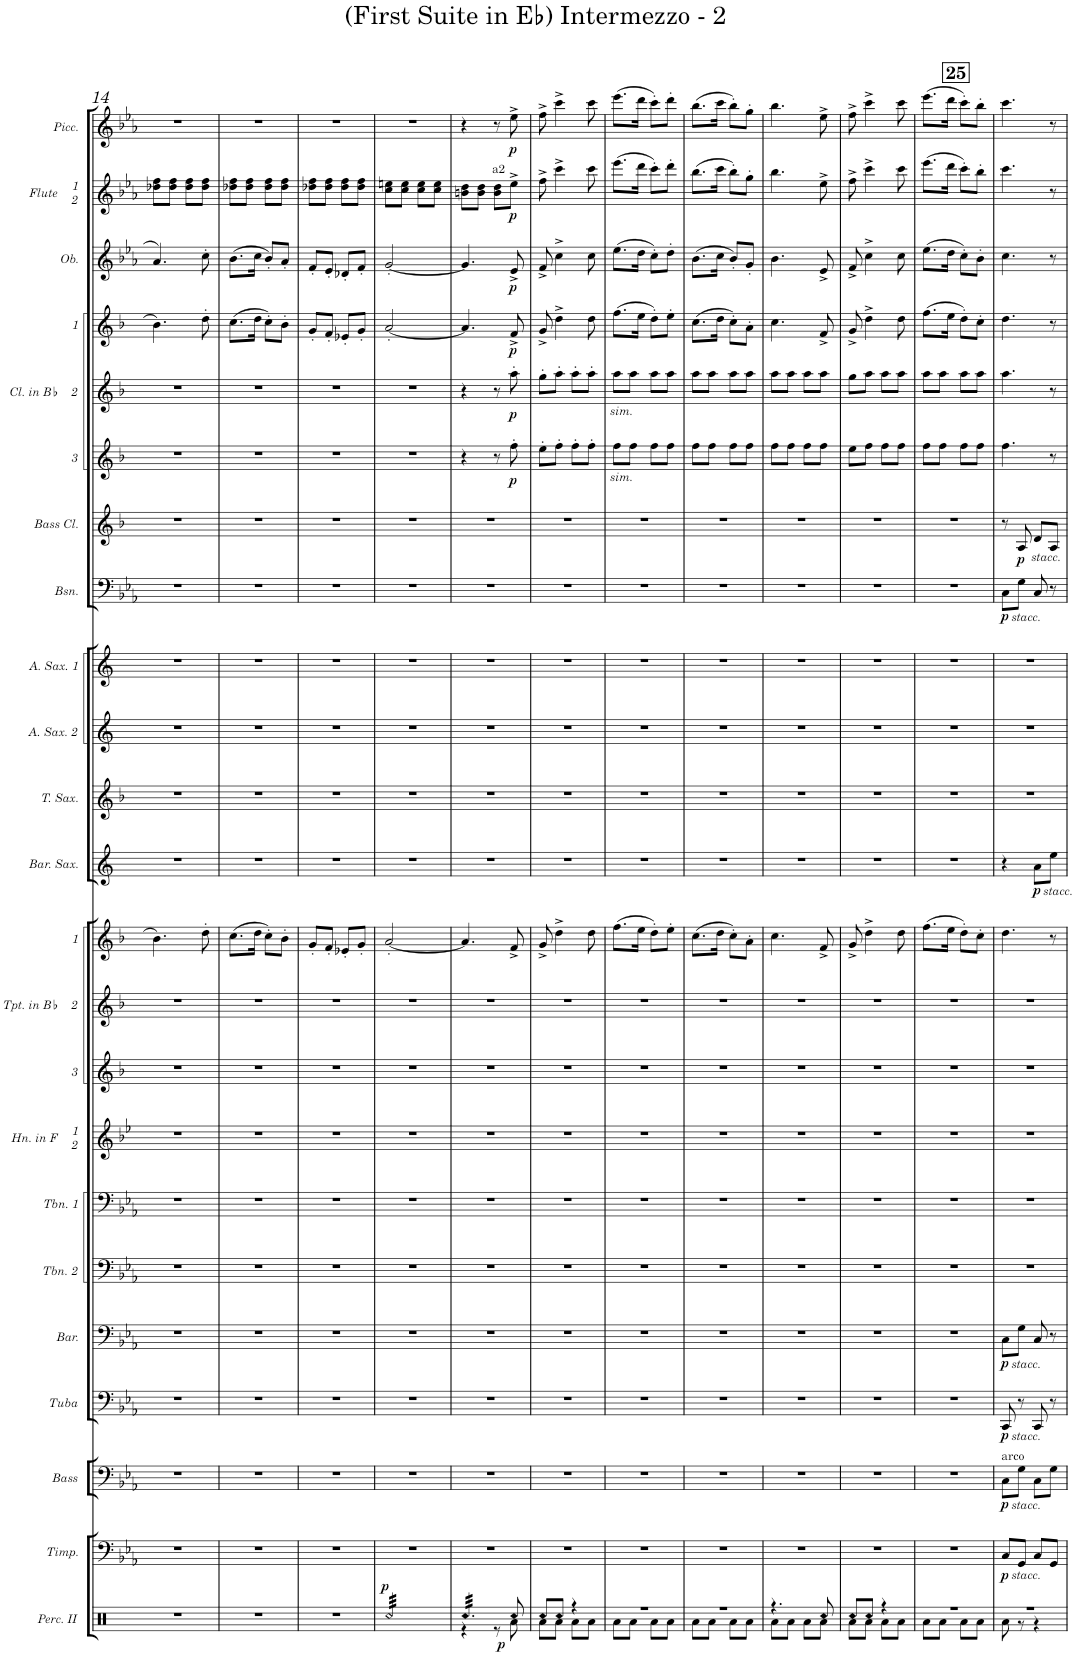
**kern	**dynam	**kern	**dynam	**kern	**dynam	**kern	**dynam	**kern	**dynam	**kern	**kern	**kern	**kern	**kern	**kern	**kern	**dynam	**kern	**kern	**kern	**kern	**dynam	**kern	**dynam	**kern	**dynam	**kern	**dynam	**kern	**dynam	**kern	**dynam	**kern	**dynam	**kern	**dynam
*part23	*part23	*part22	*part22	*part21	*part21	*part20	*part20	*part19	*part19	*part18	*part17	*part16	*part15	*part14	*part13	*part12	*part12	*part11	*part10	*part9	*part8	*part8	*part7	*part7	*part6	*part6	*part5	*part5	*part4	*part4	*part3	*part3	*part2	*part2	*part1	*part1
*staff23	*staff23	*staff22	*staff22	*staff21	*staff21	*staff20	*staff20	*staff19	*staff19	*staff18	*staff17	*staff16	*staff15	*staff14	*staff13	*staff12	*staff12	*staff11	*staff10	*staff9	*staff8	*staff8	*staff7	*staff7	*staff6	*staff6	*staff5	*staff5	*staff4	*staff4	*staff3	*staff3	*staff2	*staff2	*staff1	*staff1
*I"Percussion II	*	*I"Timpani	*	*I"String Bass	*	*I"Tuba	*	*I"Baritone	*	*I"Trombone 2	*I"Trombone 1	*I"1 Horn in F        2	*I"3	*I"Trumpet in Bb    2	*I"1	*I"Baritone Saxophone	*	*I"Tenor Saxophone	*I"Alto Saxophone 2	*I"Alto Saxophone 1	*I"Bassoon	*	*I"Bass Clarinet	*	*I"3	*	*I"Clarinet in Bb   2	*	*I"1	*	*I"Oboe	*	*I"1 Flute       2	*	*I"Piccolo	*
*I'Perc. II	*	*I'Timp.	*	*I'Bass	*	*I'Tuba	*	*I'Bar.	*	*I'Tbn. 2	*I'Tbn. 1	*I'1 Hn. in F        2	*	*I'Tpt. in Bb    2	*	*I'Bar. Sax.	*	*I'T. Sax.	*I'A. Sax. 2	*I'A. Sax. 1	*I'Bsn.	*	*I'Bass Cl.	*	*	*	*I'Cl. in Bb    2	*	*	*	*I'Ob.	*	*I'1 Flute        2	*	*I'Picc.	*
!!LO:PB:g=z
*clefX	*	*clefF4	*	*clefF4	*	*clefF4	*	*clefF4	*	*clefF4	*clefF4	*clefG2	*clefG2	*clefG2	*clefG2	*clefG2	*	*clefG2	*clefG2	*clefG2	*clefF4	*	*clefG2	*	*clefG2	*	*clefG2	*	*clefG2	*	*clefG2	*	*clefG2	*	*clefG2	*
*	*	*	*	*Trd7c12	*	*	*	*	*	*	*	*Trd4c7	*Trd1c2	*Trd1c2	*Trd1c2	*Trd12c21	*	*Trd8c14	*Trd5c9	*Trd5c9	*	*	*Trd8c14	*	*Trd1c2	*	*Trd1c2	*	*Trd1c2	*	*	*	*	*	*Trd-7c-12	*
*k[]	*	*k[b-e-a-]	*	*k[b-e-a-]	*	*k[b-e-a-]	*	*k[b-e-a-]	*	*k[b-e-a-]	*k[b-e-a-]	*k[b-e-]	*k[b-]	*k[b-]	*k[b-]	*k[]	*	*k[b-]	*k[]	*k[]	*k[b-e-a-]	*	*k[b-]	*	*k[b-]	*	*k[b-]	*	*k[b-]	*	*k[b-e-a-]	*	*k[b-e-a-]	*	*k[b-e-a-]	*
*M2/4	*	*M2/4	*	*M2/4	*	*M2/4	*	*M2/4	*	*M2/4	*M2/4	*M2/4	*M2/4	*M2/4	*M2/4	*M2/4	*	*M2/4	*M2/4	*M2/4	*M2/4	*	*M2/4	*	*M2/4	*	*M2/4	*	*M2/4	*	*M2/4	*	*M2/4	*	*M2/4	*
=14	=14	=14	=14	=14	=14	=14	=14	=14	=14	=14	=14	=14	=14	=14	=14	=14	=14	=14	=14	=14	=14	=14	=14	=14	=14	=14	=14	=14	=14	=14	=14	=14	=14	=14	=14	=14
2r	.	2r	.	2r	.	2r	.	2r	.	2r	2r	2r	2r	2r	4.b-\	2r	.	2r	2r	2r	2r	.	2r	.	2r	.	2r	.	4.b-\	.	4.a-/	.	8dd-X\ 8ff\L	.	2r	.
.	.	.	.	.	.	.	.	.	.	.	.	.	.	.	.	.	.	.	.	.	.	.	.	.	.	.	.	.	.	.	.	.	8dd-\ 8ff\J	.	.	.
.	.	.	.	.	.	.	.	.	.	.	.	.	.	.	.	.	.	.	.	.	.	.	.	.	.	.	.	.	.	.	.	.	8dd-\ 8ff\L	.	.	.
.	.	.	.	.	.	.	.	.	.	.	.	.	.	.	8dd'\	.	.	.	.	.	.	.	.	.	.	.	.	.	8dd'\	.	8cc'\	.	8dd-\ 8ff\J	.	.	.
=15	=15	=15	=15	=15	=15	=15	=15	=15	=15	=15	=15	=15	=15	=15	=15	=15	=15	=15	=15	=15	=15	=15	=15	=15	=15	=15	=15	=15	=15	=15	=15	=15	=15	=15	=15	=15
2r	.	2r	.	2r	.	2r	.	2r	.	2r	2r	2r	2r	2r	(8.cc\L	2r	.	2r	2r	2r	2r	.	2r	.	2r	.	2r	.	(8.cc\L	.	(8.b-\L	.	8dd-X\ 8ff\L	.	2r	.
.	.	.	.	.	.	.	.	.	.	.	.	.	.	.	.	.	.	.	.	.	.	.	.	.	.	.	.	.	.	.	.	.	8dd-\ 8ff\J	.	.	.
.	.	.	.	.	.	.	.	.	.	.	.	.	.	.	16dd\Jk	.	.	.	.	.	.	.	.	.	.	.	.	.	16dd\Jk	.	16cc\Jk	.	.	.	.	.
.	.	.	.	.	.	.	.	.	.	.	.	.	.	.	8cc'\L)	.	.	.	.	.	.	.	.	.	.	.	.	.	8cc'\L)	.	8b-'/L)	.	8dd-\ 8ff\L	.	.	.
.	.	.	.	.	.	.	.	.	.	.	.	.	.	.	8b-'\J	.	.	.	.	.	.	.	.	.	.	.	.	.	8b-'\J	.	8a-'/J	.	8dd-\ 8ff\J	.	.	.
=16	=16	=16	=16	=16	=16	=16	=16	=16	=16	=16	=16	=16	=16	=16	=16	=16	=16	=16	=16	=16	=16	=16	=16	=16	=16	=16	=16	=16	=16	=16	=16	=16	=16	=16	=16	=16
2r	.	2r	.	2r	.	2r	.	2r	.	2r	2r	2r	2r	2r	8g'/L	2r	.	2r	2r	2r	2r	.	2r	.	2r	.	2r	.	8g'/L	.	8f'/L	.	8dd-X\ 8ff\L	.	2r	.
.	.	.	.	.	.	.	.	.	.	.	.	.	.	.	8f'/J	.	.	.	.	.	.	.	.	.	.	.	.	.	8f'/J	.	8e-'/J	.	8dd-\ 8ff\J	.	.	.
.	.	.	.	.	.	.	.	.	.	.	.	.	.	.	8e-X'/L	.	.	.	.	.	.	.	.	.	.	.	.	.	8e-X'/L	.	8d-X'/L	.	8dd-\ 8ff\L	.	.	.
.	.	.	.	.	.	.	.	.	.	.	.	.	.	.	8g'/J	.	.	.	.	.	.	.	.	.	.	.	.	.	8g'/J	.	8f'/J	.	8dd-\ 8ff\J	.	.	.
=17	=17	=17	=17	=17	=17	=17	=17	=17	=17	=17	=17	=17	=17	=17	=17	=17	=17	=17	=17	=17	=17	=17	=17	=17	=17	=17	=17	=17	=17	=17	=17	=17	=17	=17	=17	=17
!LO:N:head=diamond	!LO:DY:a	!	!	!	!	!	!	!	!	!	!	!	!	!	!	!	!	!	!	!	!	!	!	!	!	!	!	!	!	!	!	!	!	!	!	!
*tremolo	*	*	*	*	*	*	*	*	*	*	*	*	*	*	*	*	*	*	*	*	*	*	*	*	*	*	*	*	*	*	*	*	*	*	*	*
32Rcc/LLL	p	2r	.	2r	.	2r	.	2r	.	2r	2r	2r	2r	2r	[2a'/	2r	.	2r	2r	2r	2r	.	2r	.	2r	.	2r	.	[2a'/	.	[2g'/	.	8cc\ 8een\L	.	2r	.
32Rcc/	.	.	.	.	.	.	.	.	.	.	.	.	.	.	.	.	.	.	.	.	.	.	.	.	.	.	.	.	.	.	.	.	.	.	.	.
32Rcc/	.	.	.	.	.	.	.	.	.	.	.	.	.	.	.	.	.	.	.	.	.	.	.	.	.	.	.	.	.	.	.	.	.	.	.	.
32Rcc/	.	.	.	.	.	.	.	.	.	.	.	.	.	.	.	.	.	.	.	.	.	.	.	.	.	.	.	.	.	.	.	.	.	.	.	.
32Rcc/	.	.	.	.	.	.	.	.	.	.	.	.	.	.	.	.	.	.	.	.	.	.	.	.	.	.	.	.	.	.	.	.	8cc\ 8ee\J	.	.	.
32Rcc/	.	.	.	.	.	.	.	.	.	.	.	.	.	.	.	.	.	.	.	.	.	.	.	.	.	.	.	.	.	.	.	.	.	.	.	.
32Rcc/	.	.	.	.	.	.	.	.	.	.	.	.	.	.	.	.	.	.	.	.	.	.	.	.	.	.	.	.	.	.	.	.	.	.	.	.
32Rcc/	.	.	.	.	.	.	.	.	.	.	.	.	.	.	.	.	.	.	.	.	.	.	.	.	.	.	.	.	.	.	.	.	.	.	.	.
32Rcc/	.	.	.	.	.	.	.	.	.	.	.	.	.	.	.	.	.	.	.	.	.	.	.	.	.	.	.	.	.	.	.	.	8cc\ 8ee\L	.	.	.
32Rcc/	.	.	.	.	.	.	.	.	.	.	.	.	.	.	.	.	.	.	.	.	.	.	.	.	.	.	.	.	.	.	.	.	.	.	.	.
32Rcc/	.	.	.	.	.	.	.	.	.	.	.	.	.	.	.	.	.	.	.	.	.	.	.	.	.	.	.	.	.	.	.	.	.	.	.	.
32Rcc/	.	.	.	.	.	.	.	.	.	.	.	.	.	.	.	.	.	.	.	.	.	.	.	.	.	.	.	.	.	.	.	.	.	.	.	.
32Rcc/	.	.	.	.	.	.	.	.	.	.	.	.	.	.	.	.	.	.	.	.	.	.	.	.	.	.	.	.	.	.	.	.	8cc\ 8ee\J	.	.	.
32Rcc/	.	.	.	.	.	.	.	.	.	.	.	.	.	.	.	.	.	.	.	.	.	.	.	.	.	.	.	.	.	.	.	.	.	.	.	.
32Rcc/	.	.	.	.	.	.	.	.	.	.	.	.	.	.	.	.	.	.	.	.	.	.	.	.	.	.	.	.	.	.	.	.	.	.	.	.
32Rcc/JJJ	.	.	.	.	.	.	.	.	.	.	.	.	.	.	.	.	.	.	.	.	.	.	.	.	.	.	.	.	.	.	.	.	.	.	.	.
=18	=18	=18	=18	=18	=18	=18	=18	=18	=18	=18	=18	=18	=18	=18	=18	=18	=18	=18	=18	=18	=18	=18	=18	=18	=18	=18	=18	=18	=18	=18	=18	=18	=18	=18	=18	=18
!LO:N:head=diamond	!	!	!	!	!	!	!	!	!	!	!	!	!	!	!	!	!	!	!	!	!	!	!	!	!	!	!	!	!	!	!	!	!	!	!	!
*^	*	*	*	*	*	*	*	*	*	*	*	*	*	*	*	*	*	*	*	*	*	*	*	*	*	*	*	*	*	*	*	*	*	*	*	*
32Rcc/LLL	4r	.	2r	.	2r	.	2r	.	2r	.	2r	2r	2r	2r	2r	4.a/]	2r	.	2r	2r	2r	2r	.	2r	.	4r	.	4r	.	4.a/]	.	4.g/]	.	8bn\ 8dd\L	.	4r	.
32Rcc/	.	.	.	.	.	.	.	.	.	.	.	.	.	.	.	.	.	.	.	.	.	.	.	.	.	.	.	.	.	.	.	.	.	.	.	.	.
32Rcc/	.	.	.	.	.	.	.	.	.	.	.	.	.	.	.	.	.	.	.	.	.	.	.	.	.	.	.	.	.	.	.	.	.	.	.	.	.
32Rcc/	.	.	.	.	.	.	.	.	.	.	.	.	.	.	.	.	.	.	.	.	.	.	.	.	.	.	.	.	.	.	.	.	.	.	.	.	.
32Rcc/	.	.	.	.	.	.	.	.	.	.	.	.	.	.	.	.	.	.	.	.	.	.	.	.	.	.	.	.	.	.	.	.	.	8b\ 8dd\J	.	.	.
32Rcc/	.	.	.	.	.	.	.	.	.	.	.	.	.	.	.	.	.	.	.	.	.	.	.	.	.	.	.	.	.	.	.	.	.	.	.	.	.
32Rcc/	.	.	.	.	.	.	.	.	.	.	.	.	.	.	.	.	.	.	.	.	.	.	.	.	.	.	.	.	.	.	.	.	.	.	.	.	.
32Rcc/	.	.	.	.	.	.	.	.	.	.	.	.	.	.	.	.	.	.	.	.	.	.	.	.	.	.	.	.	.	.	.	.	.	.	.	.	.
32Rcc/	8r	.	.	.	.	.	.	.	.	.	.	.	.	.	.	.	.	.	.	.	.	.	.	.	.	8r	.	8r	.	.	.	.	.	8b\ 8dd\L	.	8r	.
32Rcc/	.	.	.	.	.	.	.	.	.	.	.	.	.	.	.	.	.	.	.	.	.	.	.	.	.	.	.	.	.	.	.	.	.	.	.	.	.
32Rcc/	.	.	.	.	.	.	.	.	.	.	.	.	.	.	.	.	.	.	.	.	.	.	.	.	.	.	.	.	.	.	.	.	.	.	.	.	.
32Rcc/JJJ	.	.	.	.	.	.	.	.	.	.	.	.	.	.	.	.	.	.	.	.	.	.	.	.	.	.	.	.	.	.	.	.	.	.	.	.	.
*Xtremolo	*	*	*	*	*	*	*	*	*	*	*	*	*	*	*	*	*	*	*	*	*	*	*	*	*	*	*	*	*	*	*	*	*	*	*	*	*
!	!	!	!	!	!	!	!	!	!	!	!	!	!	!	!	!	!	!	!	!	!	!	!	!	!	!	!	!	!	!	!	!	!	!LO:TX:a:t=a2	!	!	!
!LO:N:head=diamond	!	!LO:DY:b	!	!	!	!	!	!	!	!	!	!	!	!	!	!	!	!	!	!	!	!	!	!	!	!	!LO:DY:b	!	!LO:DY:b	!	!LO:DY:b	!	!LO:DY:b	!	!LO:DY:b	!	!LO:DY:b
8Rcc/	8Ra\	p	.	.	.	.	.	.	.	.	.	.	.	.	.	8f^/	.	.	.	.	.	.	.	.	.	8ff'\	p	8aa'\	p	8f^/	p	8e-^/	p	8ee-^\J	p	8ee-^\	p
=19	=19	=19	=19	=19	=19	=19	=19	=19	=19	=19	=19	=19	=19	=19	=19	=19	=19	=19	=19	=19	=19	=19	=19	=19	=19	=19	=19	=19	=19	=19	=19	=19	=19	=19	=19	=19	=19
!LO:N:head=diamond	!	!	!	!	!	!	!	!	!	!	!	!	!	!	!	!	!	!	!	!	!	!	!	!	!	!	!	!	!	!	!	!	!	!	!	!	!
8Rcc/L	8Ra\L	.	2r	.	2r	.	2r	.	2r	.	2r	2r	2r	2r	2r	8g^/	2r	.	2r	2r	2r	2r	.	2r	.	8ee'\L	.	8gg'\L	.	8g^/	.	8f^/	.	8ff^\	.	8ff^\	.
!LO:N:head=diamond	!	!	!	!	!	!	!	!	!	!	!	!	!	!	!	!	!	!	!	!	!	!	!	!	!	!	!	!	!	!	!	!	!	!	!	!	!
8Rcc/J	8Ra\J	.	.	.	.	.	.	.	.	.	.	.	.	.	.	4dd^\	.	.	.	.	.	.	.	.	.	8ff'\J	.	8aa'\J	.	4dd^\	.	4cc^\	.	4ccc^\	.	4ccc^\	.
4r	8Ra\L	.	.	.	.	.	.	.	.	.	.	.	.	.	.	.	.	.	.	.	.	.	.	.	.	8ff'\L	.	8aa'\L	.	.	.	.	.	.	.	.	.
.	8Ra\J	.	.	.	.	.	.	.	.	.	.	.	.	.	.	8dd\	.	.	.	.	.	.	.	.	.	8ff'\J	.	8aa'\J	.	8dd\	.	8cc\	.	8ccc\	.	8ccc\	.
=20	=20	=20	=20	=20	=20	=20	=20	=20	=20	=20	=20	=20	=20	=20	=20	=20	=20	=20	=20	=20	=20	=20	=20	=20	=20	=20	=20	=20	=20	=20	=20	=20	=20	=20	=20	=20	=20
!	!	!	!	!	!	!	!	!	!	!	!	!	!	!	!	!	!	!	!	!	!	!	!	!	!	!	!	!LO:TX:b:i:t=sim.	!	!	!	!	!	!	!	!	!
!	!	!	!	!	!	!	!	!	!	!	!	!	!	!	!	!	!	!	!	!	!	!	!	!	!	!LO:TX:b:i:t=sim.	!	!	!	!	!	!	!	!	!	!	!
2r	8Ra\L	.	2r	.	2r	.	2r	.	2r	.	2r	2r	2r	2r	2r	(8.ff\L	2r	.	2r	2r	2r	2r	.	2r	.	8ff\L	.	8aa\L	.	(8.ff\L	.	(8.ee-\L	.	(8.eee-\L	.	(8.eee-\L	.
.	8Ra\J	.	.	.	.	.	.	.	.	.	.	.	.	.	.	.	.	.	.	.	.	.	.	.	.	8ff\J	.	8aa\J	.	.	.	.	.	.	.	.	.
.	.	.	.	.	.	.	.	.	.	.	.	.	.	.	.	16ee\Jk	.	.	.	.	.	.	.	.	.	.	.	.	.	16ee\Jk	.	16dd\Jk	.	16ddd\Jk	.	16ddd\Jk	.
.	8Ra\L	.	.	.	.	.	.	.	.	.	.	.	.	.	.	8dd'\L)	.	.	.	.	.	.	.	.	.	8ff\L	.	8aa\L	.	8dd'\L)	.	8cc'\L)	.	8ccc'\L)	.	8ccc'\L)	.
.	8Ra\J	.	.	.	.	.	.	.	.	.	.	.	.	.	.	8ee'\J	.	.	.	.	.	.	.	.	.	8ff\J	.	8aa\J	.	8ee'\J	.	8dd'\J	.	8ddd'\J	.	8ddd'\J	.
=21	=21	=21	=21	=21	=21	=21	=21	=21	=21	=21	=21	=21	=21	=21	=21	=21	=21	=21	=21	=21	=21	=21	=21	=21	=21	=21	=21	=21	=21	=21	=21	=21	=21	=21	=21	=21	=21
2r	8Ra\L	.	2r	.	2r	.	2r	.	2r	.	2r	2r	2r	2r	2r	(8.cc\L	2r	.	2r	2r	2r	2r	.	2r	.	8ff\L	.	8aa\L	.	(8.cc\L	.	(8.b-\L	.	(8.bb-\L	.	(8.bb-\L	.
.	8Ra\J	.	.	.	.	.	.	.	.	.	.	.	.	.	.	.	.	.	.	.	.	.	.	.	.	8ff\J	.	8aa\J	.	.	.	.	.	.	.	.	.
.	.	.	.	.	.	.	.	.	.	.	.	.	.	.	.	16dd\Jk	.	.	.	.	.	.	.	.	.	.	.	.	.	16dd\Jk	.	16cc\Jk	.	16ccc\Jk	.	16ccc\Jk	.
.	8Ra\L	.	.	.	.	.	.	.	.	.	.	.	.	.	.	8cc'\L)	.	.	.	.	.	.	.	.	.	8ff\L	.	8aa\L	.	8cc'\L)	.	8b-'/L)	.	8bb-'\L)	.	8bb-'\L)	.
.	8Ra\J	.	.	.	.	.	.	.	.	.	.	.	.	.	.	8a'\J	.	.	.	.	.	.	.	.	.	8ff\J	.	8aa\J	.	8a'\J	.	8g'/J	.	8gg'\J	.	8gg'\J	.
=22	=22	=22	=22	=22	=22	=22	=22	=22	=22	=22	=22	=22	=22	=22	=22	=22	=22	=22	=22	=22	=22	=22	=22	=22	=22	=22	=22	=22	=22	=22	=22	=22	=22	=22	=22	=22	=22
4.r	8Ra\L	.	2r	.	2r	.	2r	.	2r	.	2r	2r	2r	2r	2r	4.cc\	2r	.	2r	2r	2r	2r	.	2r	.	8ff\L	.	8aa\L	.	4.cc\	.	4.b-\	.	4.bb-\	.	4.bb-\	.
.	8Ra\J	.	.	.	.	.	.	.	.	.	.	.	.	.	.	.	.	.	.	.	.	.	.	.	.	8ff\J	.	8aa\J	.	.	.	.	.	.	.	.	.
.	8Ra\L	.	.	.	.	.	.	.	.	.	.	.	.	.	.	.	.	.	.	.	.	.	.	.	.	8ff\L	.	8aa\L	.	.	.	.	.	.	.	.	.
!LO:N:head=diamond	!	!	!	!	!	!	!	!	!	!	!	!	!	!	!	!	!	!	!	!	!	!	!	!	!	!	!	!	!	!	!	!	!	!	!	!	!
8Rcc/	8Ra\J	.	.	.	.	.	.	.	.	.	.	.	.	.	.	8f^/	.	.	.	.	.	.	.	.	.	8ff\J	.	8aa\J	.	8f^/	.	8e-^/	.	8ee-^\	.	8ee-^\	.
=23	=23	=23	=23	=23	=23	=23	=23	=23	=23	=23	=23	=23	=23	=23	=23	=23	=23	=23	=23	=23	=23	=23	=23	=23	=23	=23	=23	=23	=23	=23	=23	=23	=23	=23	=23	=23	=23
!LO:N:head=diamond	!	!	!	!	!	!	!	!	!	!	!	!	!	!	!	!	!	!	!	!	!	!	!	!	!	!	!	!	!	!	!	!	!	!	!	!	!
8Rcc/L	8Ra\L	.	2r	.	2r	.	2r	.	2r	.	2r	2r	2r	2r	2r	8g^/	2r	.	2r	2r	2r	2r	.	2r	.	8ee\L	.	8gg\L	.	8g^/	.	8f^/	.	8ff^\	.	8ff^\	.
!LO:N:head=diamond	!	!	!	!	!	!	!	!	!	!	!	!	!	!	!	!	!	!	!	!	!	!	!	!	!	!	!	!	!	!	!	!	!	!	!	!	!
8Rcc/J	8Ra\J	.	.	.	.	.	.	.	.	.	.	.	.	.	.	4dd^\	.	.	.	.	.	.	.	.	.	8ff\J	.	8aa\J	.	4dd^\	.	4cc^\	.	4ccc^\	.	4ccc^\	.
4r	8Ra\L	.	.	.	.	.	.	.	.	.	.	.	.	.	.	.	.	.	.	.	.	.	.	.	.	8ff\L	.	8aa\L	.	.	.	.	.	.	.	.	.
.	8Ra\J	.	.	.	.	.	.	.	.	.	.	.	.	.	.	8dd\	.	.	.	.	.	.	.	.	.	8ff\J	.	8aa\J	.	8dd\	.	8cc\	.	8ccc\	.	8ccc\	.
=24	=24	=24	=24	=24	=24	=24	=24	=24	=24	=24	=24	=24	=24	=24	=24	=24	=24	=24	=24	=24	=24	=24	=24	=24	=24	=24	=24	=24	=24	=24	=24	=24	=24	=24	=24	=24	=24
2r	8Ra\L	.	2r	.	2r	.	2r	.	2r	.	2r	2r	2r	2r	2r	(8.ff\L	2r	.	2r	2r	2r	2r	.	2r	.	8ff\L	.	8aa\L	.	(8.ff\L	.	(8.ee-\L	.	(8.eee-\L	.	(8.eee-\L	.
.	8Ra\J	.	.	.	.	.	.	.	.	.	.	.	.	.	.	.	.	.	.	.	.	.	.	.	.	8ff\J	.	8aa\J	.	.	.	.	.	.	.	.	.
.	.	.	.	.	.	.	.	.	.	.	.	.	.	.	.	16ee\Jk	.	.	.	.	.	.	.	.	.	.	.	.	.	16ee\Jk	.	16dd\Jk	.	16ddd\Jk	.	16ddd\Jk	.
.	8Ra\L	.	.	.	.	.	.	.	.	.	.	.	.	.	.	8dd'\L)	.	.	.	.	.	.	.	.	.	8ff\L	.	8aa\L	.	8dd'\L)	.	8cc'\L)	.	8ccc'\L)	.	8ccc'\L)	.
.	8Ra\J	.	.	.	.	.	.	.	.	.	.	.	.	.	.	8cc'\J	.	.	.	.	.	.	.	.	.	8ff\J	.	8aa\J	.	8cc'\J	.	8b-'\J	.	8bb-'\J	.	8bb-'\J	.
!!LO:REH:place=s1:a:B:cj:fs=15:t=25
=25	=25	=25	=25	=25	=25	=25	=25	=25	=25	=25	=25	=25	=25	=25	=25	=25	=25	=25	=25	=25	=25	=25	=25	=25	=25	=25	=25	=25	=25	=25	=25	=25	=25	=25	=25	=25	=25
!	!	!	!	!	!	!	!	!	!	!	!	!	!	!	!	!	!	!	!	!	!	!	!	!LO:TX:b:i:t=stacc.	!	!	!	!	!	!	!	!	!	!	!	!	!
!	!	!	!	!	!	!	!	!	!	!	!	!	!	!	!	!	!	!	!	!	!	!LO:TX:b:i:t=stacc.	!	!	!	!	!	!	!	!	!	!	!	!	!	!	!
!	!	!	!	!	!	!	!	!	!LO:TX:b:i:t=stacc.	!	!	!	!	!	!	!	!	!	!	!	!	!	!	!	!	!	!	!	!	!	!	!	!	!	!	!	!
!	!	!	!	!	!	!	!LO:TX:b:i:t=stacc.	!	!	!	!	!	!	!	!	!	!	!	!	!	!	!	!	!	!	!	!	!	!	!	!	!	!	!	!	!	!
!	!	!	!	!	!LO:TX:a:t=arco	!	!	!	!	!	!	!	!	!	!	!	!	!	!	!	!	!	!	!	!	!	!	!	!	!	!	!	!	!	!	!	!
!	!	!	!	!	!LO:TX:b:i:t=stacc.	!	!	!	!	!	!	!	!	!	!	!	!	!	!	!	!	!	!	!	!	!	!	!	!	!	!	!	!	!	!	!	!
!	!	!	!LO:TX:b:i:t=stacc.	!	!	!	!	!	!	!	!	!	!	!	!	!	!	!	!	!	!	!	!	!	!	!	!	!	!	!	!	!	!	!	!	!	!
!	!	!	!	!LO:DY:b	!	!LO:DY:b	!	!LO:DY:b	!	!LO:DY:b	!	!	!	!	!	!	!	!	!	!	!	!	!LO:DY:b	!	!	!	!	!	!	!	!	!	!	!	!	!	!
2r	8Ra\	.	8C/L	p	8C\L	p	8CC/	p	8C\L	p	2r	2r	2r	2r	2r	4.dd\	4r	.	2r	2r	2r	8C\L	p	8r	.	4.ff\	.	4.aa\	.	4.dd\	.	4.cc\	.	4.ccc\	.	4.ccc\	.
!	!	!	!	!	!	!	!	!	!	!	!	!	!	!	!	!	!	!	!	!	!	!	!	!	!LO:DY:b	!	!	!	!	!	!	!	!	!	!	!	!
.	8r	.	8GG/J	.	8G\J	.	8r	.	8G\J	.	.	.	.	.	.	.	.	.	.	.	.	8G\J	.	8A/	p	.	.	.	.	.	.	.	.	.	.	.	.
!	!	!	!	!	!	!	!	!	!	!	!	!	!	!	!	!	!LO:TX:b:i:t=stacc.	!	!	!	!	!	!	!	!	!	!	!	!	!	!	!	!	!	!	!	!
!	!	!	!	!	!	!	!	!	!	!	!	!	!	!	!	!	!	!LO:DY:b	!	!	!	!	!	!	!	!	!	!	!	!	!	!	!	!	!	!	!
.	4r	.	8C/L	.	8C\L	.	8CC/	.	8C/	.	.	.	.	.	.	.	8a\L	p	.	.	.	8C/	.	8d/L	.	.	.	.	.	.	.	.	.	.	.	.	.
.	.	.	8GG/J	.	8G\J	.	8r	.	8r	.	.	.	.	.	.	8r	8ee\J	.	.	.	.	8r	.	8A/J	.	8r	.	8r	.	8r	.	8r	.	8r	.	8r	.
*v	*v	*	*	*	*	*	*	*	*	*	*	*	*	*	*	*	*	*	*	*	*	*	*	*	*	*	*	*	*	*	*	*	*	*	*	*	*
=	=	=	=	=	=	=	=	=	=	=	=	=	=	=	=	=	=	=	=	=	=	=	=	=	=	=	=	=	=	=	=	=	=	=	=	=
*-	*-	*-	*-	*-	*-	*-	*-	*-	*-	*-	*-	*-	*-	*-	*-	*-	*-	*-	*-	*-	*-	*-	*-	*-	*-	*-	*-	*-	*-	*-	*-	*-	*-	*-	*-	*-
